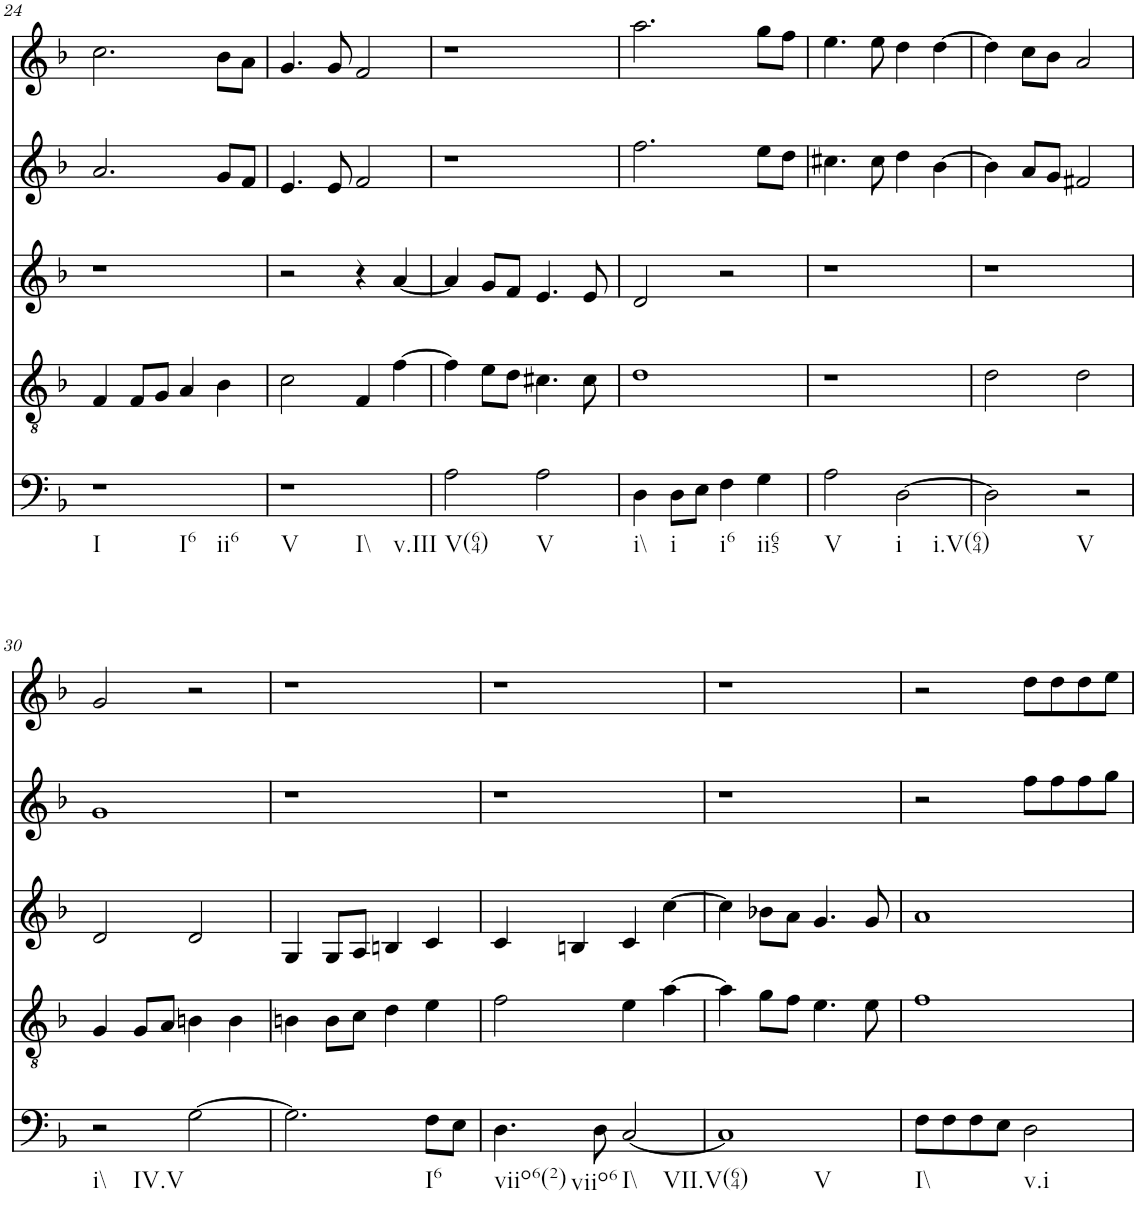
**kern	**kern	**kern	**kern	**kern
*part5	*part4	*part3	*part2	*part1
*staff5	*staff4	*staff3	*staff2	*staff1
*I"vox	*I"vox	*I"vox	*I"vox	*I"vox
!!LO:PB:g=z
*clefF4	*clefGv2	*clefG2	*clefG2	*clefG2
*k[b-]	*k[b-]	*k[b-]	*k[b-]	*k[b-]
*M4/4	*M4/4	*M4/4	*M4/4	*M4/4
=24	=24	=24	=24	=24
!LO:TX:b:t=I	!	!	!	!
!LO:TX:b:t=I6	!	!	!	!
!LO:TX:b:t=ii6	!	!	!	!
1r	4F/	1r	2.a/	2.cc\
.	8F/L	.	.	.
.	8G/J	.	.	.
.	4A/	.	.	.
.	4B-\	.	8g/L	8b-\L
.	.	.	8f/J	8a\J
=25	=25	=25	=25	=25
!LO:TX:b:t=V	!	!	!	!
!LO:TX:b:t=I\\	!	!	!	!
!LO:TX:b:t=v.III	!	!	!	!
1r	2c\	2r	4.e/	4.g/
.	.	.	8e/	8g/
.	4F/	4r	2f/	2f/
.	[4f\	[4a/	.	.
=26	=26	=26	=26	=26
!LO:TX:b:t=V(64)	!	!	!	!
2A\	4f\]	4a/]	1r	1r
.	8e\L	8g/L	.	.
.	8d\J	8f/J	.	.
!LO:TX:b:t=V	!	!	!	!
2A\	4.c#X\	4.e/	.	.
.	8c#\	8e/	.	.
=27	=27	=27	=27	=27
!LO:TX:b:t=i\\	!	!	!	!
4D\	1d	2d/	2.ff\	2.aa\
!LO:TX:b:t=i	!	!	!	!
8D\L	.	.	.	.
8E\J	.	.	.	.
!LO:TX:b:t=i6	!	!	!	!
4F\	.	2r	.	.
!LO:TX:b:t=ii65	!	!	!	!
4G\	.	.	8ee\L	8gg\L
.	.	.	8dd\J	8ff\J
=28	=28	=28	=28	=28
!LO:TX:b:t=V	!	!	!	!
2A\	1r	1r	4.cc#X\	4.ee\
.	.	.	8cc#\	8ee\
!LO:TX:b:t=i	!	!	!	!
!LO:TX:b:t=i.V(64)	!	!	!	!
[2D\	.	.	4dd\	4dd\
.	.	.	[4b-\	[4dd\
=29	=29	=29	=29	=29
2D\]	2d\	1r	4b-\]	4dd\]
.	.	.	8a/L	8cc\L
.	.	.	8g/J	8b-\J
!LO:TX:b:t=V	!	!	!	!
2r	2d\	.	2f#X/	2a/
!!LO:LB:g=z
=30	=30	=30	=30	=30
!LO:TX:b:t=i\\	!	!	!	!
!LO:TX:b:t=IV.V	!	!	!	!
2r	4G/	2d/	1g	2g/
.	8G/L	.	.	.
.	8A/J	.	.	.
[2G\	4Bn\	2d/	.	2r
.	4B\	.	.	.
=31	=31	=31	=31	=31
2.G\]	4Bn\	4G/	1r	1r
.	8B\L	8G/L	.	.
.	8c\J	8A/J	.	.
.	4d\	4Bn/	.	.
!LO:TX:b:t=I6	!	!	!	!
8F\L	4e\	4c/	.	.
8E\J	.	.	.	.
=32	=32	=32	=32	=32
!LO:TX:b:t=viio6(2)	!	!	!	!
!LO:TX:b:t=viio6	!	!	!	!
4.D\	2f\	4c/	1r	1r
.	.	4Bn/	.	.
8D\	.	.	.	.
!LO:TX:b:t=I\\	!	!	!	!
!LO:TX:b:t=VII.V(64)	!	!	!	!
[2C/	4e\	4c/	.	.
.	[4a\	[4cc\	.	.
=33	=33	=33	=33	=33
!LO:TX:b:t=V	!	!	!	!
1C]	4a\]	4cc\]	1r	1r
.	8g\L	8b-X\L	.	.
.	8f\J	8a\J	.	.
.	4.e\	4.g/	.	.
.	8e\	8g/	.	.
=34	=34	=34	=34	=34
!LO:TX:b:t=I\\	!	!	!	!
8F\L	1f	1a	2r	2r
8F\	.	.	.	.
8F\	.	.	.	.
8E\J	.	.	.	.
!LO:TX:b:t=v.i	!	!	!	!
2D\	.	.	8ff\L	8dd\L
.	.	.	8ff\	8dd\
.	.	.	8ff\	8dd\
.	.	.	8gg\J	8ee\J
=	=	=	=	=
*-	*-	*-	*-	*-
